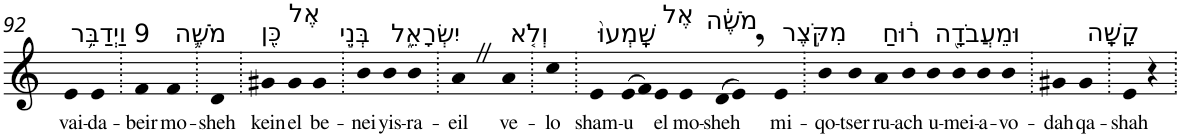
**kern	**text
*part1	*part1
*staff1	*staff1
*I"Piano	*
*I'Pno	*
!!LO:PB:g=z
*clefG2	*
*k[]	*
=92	=92
!LO:TX:a:t=9 וַיְדַבֵּ֥ר	!
!	!LO:LY:b
4e	vai-
!	!LO:LY:b
4e	-da-
=93.	=93.
!	!LO:LY:b
4f	-beir
!LO:TX:a:t=מֹשֶׁ֛ה	!
!	!LO:LY:b
4f	mo-
=94.	=94.
!	!LO:LY:b
4d	-sheh
=95.	=95.
!LO:TX:a:t=כֵּ֖ן	!
!	!LO:LY:b
4g#X	kein
!LO:TX:a:t=אֶל	!
!	!LO:LY:b
4g#	el
!LO:TX:a:t=בְּנֵ֣י	!
!	!LO:LY:b
4g#	be-
=96.	=96.
!	!LO:LY:b
4b	-nei
!LO:TX:a:t=יִשְׂרָאֵ֑ל	!
!	!LO:LY:b
4b	yis-
!	!LO:LY:b
4b	-ra-
=97.	=97.
!	!LO:LY:b
4aZ	-eil
!LO:TX:a:t=וְלֹ֤א	!
!	!LO:LY:b
4a	ve-
=98.	=98.
!	!LO:LY:b
4cc	-lo
=99.	=99.
!LO:TX:a:t=שָֽׁמְעוּ֙	!
!	!LO:LY:b
4e	sham-
!	!LO:LY:b
(>8e	-u
8f)	.
!LO:TX:a:t=אֶל	!
!	!LO:LY:b
4e	el
!LO:TX:a:t=מֹשֶׁ֔ה	!
!	!LO:LY:b
4e	mo-
!	!LO:LY:b
(>8d	-sheh
8e,)	.
!LO:TX:a:t=מִקֹּ֣צֶר	!
!	!LO:LY:b
4e	mi-
=100.	=100.
!	!LO:LY:b
4b	-qo-
!	!LO:LY:b
4b	-tser
!LO:TX:a:t=ר֔וּחַ	!
!	!LO:LY:b
4a	ru-
!	!LO:LY:b
4b	-ach
!LO:TX:a:t=וּמֵעֲבֹדָ֖ה	!
!	!LO:LY:b
4b	u-
!	!LO:LY:b
4b	-mei-
!	!LO:LY:b
4b	-a-
!	!LO:LY:b
4b	-vo-
=101.	=101.
!	!LO:LY:b
4g#X	-dah
!LO:TX:a:t=קָשָֽׁה	!
!	!LO:LY:b
4g#	qa-
=102.	=102.
!	!LO:LY:b
4e	-shah
4r	.
=.	=.
*-	*-
